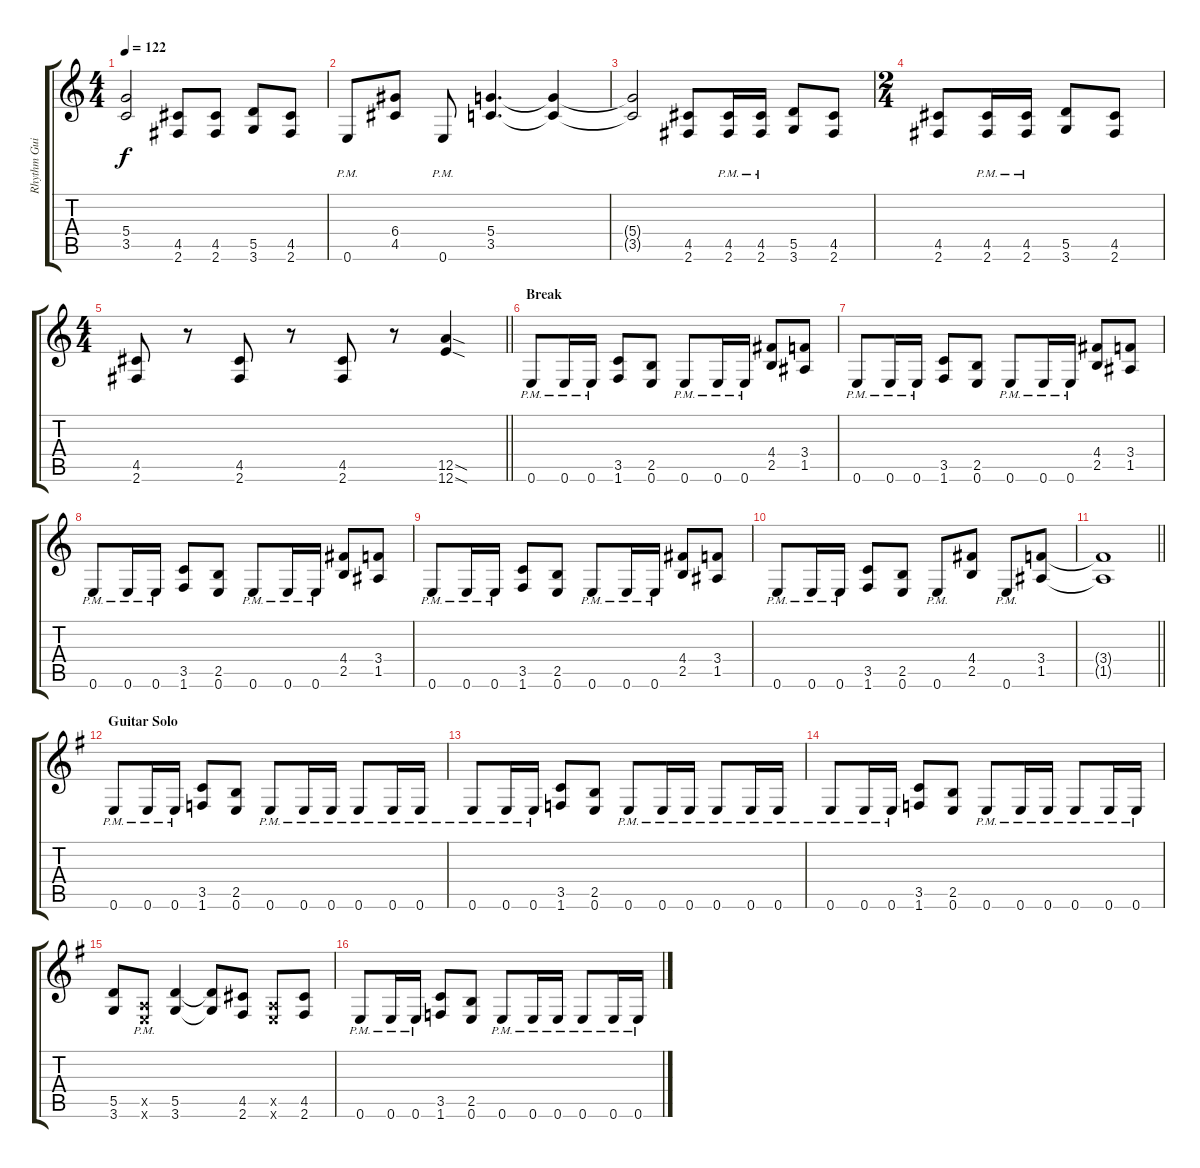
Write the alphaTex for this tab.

\track ("Rhythm Guitar #1" "Rhythm Gui") {instrument distortionguitar}
\staff {score tabs}
\tuning (E4 B3 G3 D3 A2 E2) {hide}
\ts (4 4)
\tempo 122
\clef g2
\ks c
(5.4{t} 3.5{t}).2{dy f} (4.5 2.6).8 (4.5 2.6).8 (5.5 3.6).8 (4.5 2.6).8 |
0.6{pm}.8 (6.4 4.5).8 0.6{pm}.8 (5.4 3.5).4{d} (5.4{t} 3.5{t}).4 |
(5.4{t} 3.5{t}).2 (4.5 2.6).8 (4.5{pm} 2.6{pm}).16 (4.5{pm} 2.6{pm}).16 (5.5 3.6).8 (4.5 2.6).8 |
\ts (2 4)
(4.5 2.6).8 (4.5{pm} 2.6{pm}).16 (4.5{pm} 2.6{pm}).16 (5.5 3.6).8 (4.5 2.6).8 |
\ts (4 4)
\barLineRight lightlight
(4.5 2.6).8 r.8 (4.5 2.6).8 r.8 (4.5 2.6).8 r.8 (12.5{sod} 12.6{sod}).4 |
\section ("" "Break")
0.6{pm}.8 0.6{pm}.16 0.6{pm}.16 (3.5 1.6).8 (2.5 0.6).8 0.6{pm}.8 0.6{pm}.16 0.6{pm}.16 (4.4 2.5).8 (3.4 1.5).8 |
0.6{pm}.8 0.6{pm}.16 0.6{pm}.16 (3.5 1.6).8 (2.5 0.6).8 0.6{pm}.8 0.6{pm}.16 0.6{pm}.16 (4.4 2.5).8 (3.4 1.5).8 |
0.6{pm}.8 0.6{pm}.16 0.6{pm}.16 (3.5 1.6).8 (2.5 0.6).8 0.6{pm}.8 0.6{pm}.16 0.6{pm}.16 (4.4 2.5).8 (3.4 1.5).8 |
0.6{pm}.8 0.6{pm}.16 0.6{pm}.16 (3.5 1.6).8 (2.5 0.6).8 0.6{pm}.8 0.6{pm}.16 0.6{pm}.16 (4.4 2.5).8 (3.4 1.5).8 |
0.6{pm}.8 0.6{pm}.16 0.6{pm}.16 (3.5 1.6).8 (2.5 0.6).8 0.6{pm}.8 (4.4 2.5).8 0.6{pm}.8 (3.4 1.5).8 |
\barLineRight lightlight
(3.4{t} 1.5{t}).1 |
\section ("" "Guitar Solo")
\ks g
0.6{pm}.8{volume 13} 0.6{pm}.16 0.6{pm}.16 (3.5 1.6).8 (2.5 0.6).8 0.6{pm}.8 0.6{pm}.16 0.6{pm}.16 0.6{pm}.8 0.6{pm}.16 0.6{pm}.16 |
0.6{pm}.8 0.6{pm}.16 0.6{pm}.16 (3.5 1.6).8 (2.5 0.6).8 0.6{pm}.8 0.6{pm}.16 0.6{pm}.16 0.6{pm}.8 0.6{pm}.16 0.6{pm}.16 |
0.6{pm}.8 0.6{pm}.16 0.6{pm}.16 (3.5 1.6).8 (2.5 0.6).8 0.6{pm}.8 0.6{pm}.16 0.6{pm}.16 0.6{pm}.8 0.6{pm}.16 0.6{pm}.16 |
(5.5 3.6).8 (0.5{x} 0.6{pm x}).8 (5.5 3.6).4 (5.5{t} 3.6{t}).8 (4.5 2.6).8 (0.5{x} 0.6{x}).8 (4.5 2.6).8 |
0.6{pm}.8 0.6{pm}.16 0.6{pm}.16 (3.5 1.6).8 (2.5 0.6).8 0.6{pm}.8 0.6{pm}.16 0.6{pm}.16 0.6{pm}.8 0.6{pm}.16 0.6{pm}.16
